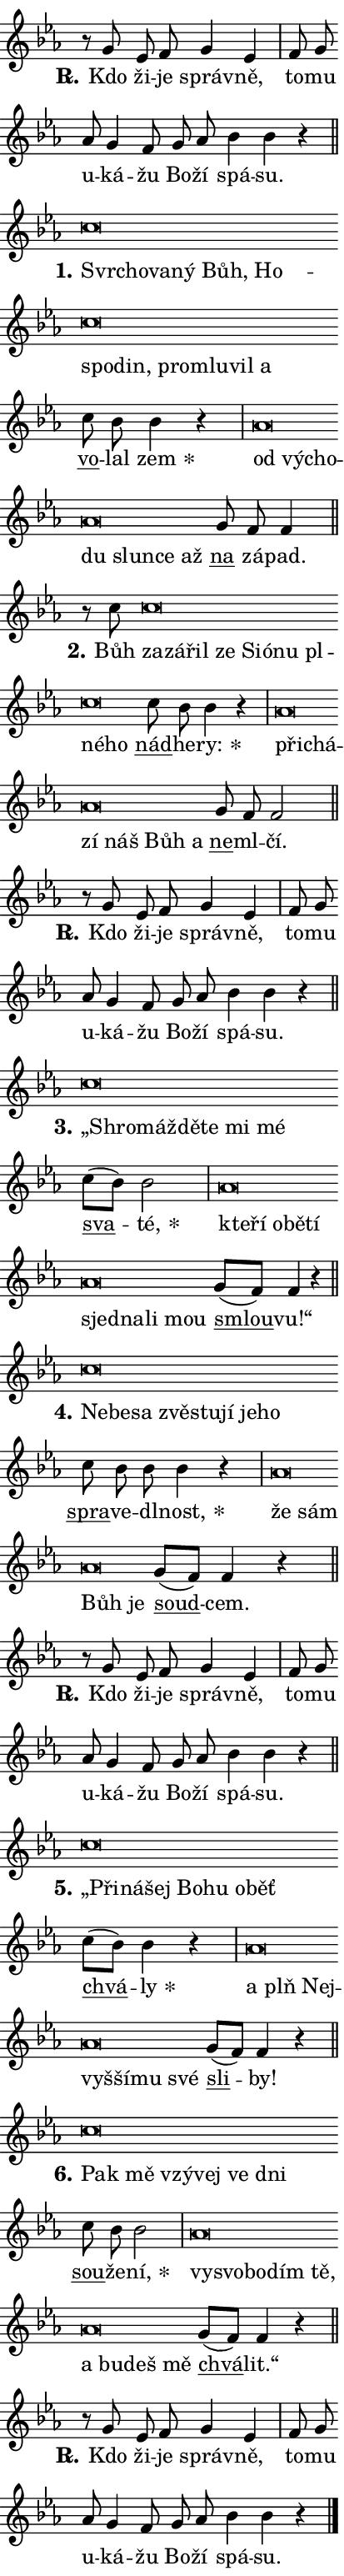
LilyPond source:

\version "2.24.0"
\header { tagline = "" }
\paper {
  indent = 0\cm
  top-margin = 0\cm
  right-margin = 0.13\cm % to fit lyric hyphens
  bottom-margin = 0\cm
  left-margin = 0\cm
  paper-width = 7\cm
  page-breaking = #ly:one-page-breaking
  system-system-spacing.basic-distance = #11
  score-system-spacing.basic-distance = #11
  ragged-last = ##f
}


%% Author: Thomas Morley
%% https://lists.gnu.org/archive/html/lilypond-user/2020-05/msg00002.html
#(define (line-position grob)
"Returns position of @var[grob} in current system:
   @code{'start}, if at first time-step
   @code{'end}, if at last time-step
   @code{'middle} otherwise
"
  (let* ((col (ly:item-get-column grob))
         (ln (ly:grob-object col 'left-neighbor))
         (rn (ly:grob-object col 'right-neighbor))
         (col-to-check-left (if (ly:grob? ln) ln col))
         (col-to-check-right (if (ly:grob? rn) rn col))
         (break-dir-left
           (and
             (ly:grob-property col-to-check-left 'non-musical #f)
             (ly:item-break-dir col-to-check-left)))
         (break-dir-right
           (and
             (ly:grob-property col-to-check-right 'non-musical #f)
             (ly:item-break-dir col-to-check-right))))
        (cond ((eqv? 1 break-dir-left) 'start)
              ((eqv? -1 break-dir-right) 'end)
              (else 'middle))))

#(define (tranparent-at-line-position vctor)
  (lambda (grob)
  "Relying on @code{line-position} select the relevant enry from @var{vctor}.
Used to determine transparency,"
    (case (line-position grob)
      ((end) (not (vector-ref vctor 0)))
      ((middle) (not (vector-ref vctor 1)))
      ((start) (not (vector-ref vctor 2))))))

noteHeadBreakVisibility =
#(define-music-function (break-visibility)(vector?)
"Makes @code{NoteHead}s transparent relying on @var{break-visibility}"
#{
  \override NoteHead.transparent =
    #(tranparent-at-line-position break-visibility)
#})

#(define delete-ledgers-for-transparent-note-heads
  (lambda (grob)
    "Reads whether a @code{NoteHead} is transparent.
If so this @code{NoteHead} is removed from @code{'note-heads} from
@var{grob}, which is supposed to be @code{LedgerLineSpanner}.
As a result ledgers are not printed for this @code{NoteHead}"
    (let* ((nhds-array (ly:grob-object grob 'note-heads))
           (nhds-list
             (if (ly:grob-array? nhds-array)
                 (ly:grob-array->list nhds-array)
                 '()))
           ;; Relies on the transparent-property being done before
           ;; Staff.LedgerLineSpanner.after-line-breaking is executed.
           ;; This is fragile ...
           (to-keep
             (remove
               (lambda (nhd)
                 (ly:grob-property nhd 'transparent #f))
               nhds-list)))
      ;; TODO find a better method to iterate over grob-arrays, similiar
      ;; to filter/remove etc for lists
      ;; For now rebuilt from scratch
      (set! (ly:grob-object grob 'note-heads)  '())
      (for-each
        (lambda (nhd)
          (ly:pointer-group-interface::add-grob grob 'note-heads nhd))
        to-keep))))

squashNotes = {
  \override NoteHead.X-extent = #'(-0.2 . 0.2)
  \override NoteHead.Y-extent = #'(-0.75 . 0)
  \override NoteHead.stencil =
    #(lambda (grob)
       (let ((pos (ly:grob-property grob 'staff-position)))
         (begin
           (if (< pos -7) (display "ERROR: Lower brevis then expected\n") (display "OK: Expected brevis position\n"))
           (if (<= pos -6) ly:text-interface::print ly:note-head::print))))
}
unSquashNotes = {
  \revert NoteHead.X-extent
  \revert NoteHead.Y-extent
  \revert NoteHead.stencil
}

hideNotes = \noteHeadBreakVisibility #begin-of-line-visible
unHideNotes = \noteHeadBreakVisibility #all-visible

% work-around for resetting accidentals
% https://lilypond.org/doc/v2.23/Documentation/notation/displaying-rhythms#unmetered-music
cadenzaMeasure = {
  \cadenzaOff
  \partial 1024 s1024
  \cadenzaOn
}

#(define-markup-command (accent layout props text) (markup?)
  "Underline accented syllable"
  (interpret-markup layout props
    #{\markup \override #'(offset . 4.3) \underline { #text }#}))

responsum = \markup \concat {
  "R" \hspace #-1.05 \path #0.1 #'((moveto 0 0.07) (lineto 0.9 0.8)) \hspace #0.05 "."
}

spaceSize = #0.6828661417322834 % exact space size for TeX Gyre Schola

\layout {
  \context {
    \Staff
    \remove "Time_signature_engraver"
    \override LedgerLineSpanner.after-line-breaking = #delete-ledgers-for-transparent-note-heads
  }
  \context {
    \Lyrics {
      \override LyricSpace.minimum-distance = \spaceSize
      \override LyricText.font-name = #"TeX Gyre Schola"
      \override LyricText.font-size = 1
      \override StanzaNumber.font-name = #"TeX Gyre Schola Bold"
      \override StanzaNumber.font-size = 1
    }
  }
  \context {
    \Score 
    \override NoteHead.text =
      #(lambda (grob) 
        (let ((pos (ly:grob-property grob 'staff-position)))
          #{\markup {
            \combine
              \halign #-0.55 \raise #(if (= pos -6) 0 0.5) \override #'(thickness . 2) \draw-line #'(3.2 . 0)
              \musicglyph "noteheads.sM1"
          }#}))
  }
}

% magnetic-lyrics.ily
%
%   written by
%     Jean Abou Samra <jean@abou-samra.fr>
%     Werner Lemberg <wl@gnu.org>
%
%   adapted by
%     Jiri Hon <jiri.hon@gmail.com>
%
% Version 2022-Apr-15

% https://www.mail-archive.com/lilypond-user@gnu.org/msg149350.html

#(define (Left_hyphen_pointer_engraver context)
   "Collect syllable-hyphen-syllable occurrences in lyrics and store
them in properties.  This engraver only looks to the left.  For
example, if the lyrics input is @code{foo -- bar}, it does the
following.

@itemize @bullet
@item
Set the @code{text} property of the @code{LyricHyphen} grob between
@q{foo} and @q{bar} to @code{foo}.

@item
Set the @code{left-hyphen} property of the @code{LyricText} grob with
text @q{foo} to the @code{LyricHyphen} grob between @q{foo} and
@q{bar}.
@end itemize

Use this auxiliary engraver in combination with the
@code{lyric-@/text::@/apply-@/magnetic-@/offset!} hook."
   (let ((hyphen #f)
         (text #f))
     (make-engraver
      (acknowledgers
       ((lyric-syllable-interface engraver grob source-engraver)
        (set! text grob)))
      (end-acknowledgers
       ((lyric-hyphen-interface engraver grob source-engraver)
        ;(when (not (grob::has-interface grob 'lyric-space-interface))
          (set! hyphen grob)));)
      ((stop-translation-timestep engraver)
       (when (and text hyphen)
         (ly:grob-set-object! text 'left-hyphen hyphen))
       (set! text #f)
       (set! hyphen #f)))))

#(define (lyric-text::apply-magnetic-offset! grob)
   "If the space between two syllables is less than the value in
property @code{LyricText@/.details@/.squash-threshold}, move the right
syllable to the left so that it gets concatenated with the left
syllable.

Use this function as a hook for
@code{LyricText@/.after-@/line-@/breaking} if the
@code{Left_@/hyphen_@/pointer_@/engraver} is active."
   (let ((hyphen (ly:grob-object grob 'left-hyphen #f)))
     (when hyphen
       (let ((left-text (ly:spanner-bound hyphen LEFT)))
         (when (grob::has-interface left-text 'lyric-syllable-interface)
           (let* ((common (ly:grob-common-refpoint grob left-text X))
                  (this-x-ext (ly:grob-extent grob common X))
                  (left-x-ext
                   (begin
                     ;; Trigger magnetism for left-text.
                     (ly:grob-property left-text 'after-line-breaking)
                     (ly:grob-extent left-text common X)))
                  ;; `delta` is the gap width between two syllables.
                  (delta (- (interval-start this-x-ext)
                            (interval-end left-x-ext)))
                  (details (ly:grob-property grob 'details))
                  (threshold (assoc-get 'squash-threshold details 0.2)))
             (when (< delta threshold)
               (let* (;; We have to manipulate the input text so that
                      ;; ligatures crossing syllable boundaries are not
                      ;; disabled.  For languages based on the Latin
                      ;; script this is essentially a beautification.
                      ;; However, for non-Western scripts it can be a
                      ;; necessity.
                      (lt (ly:grob-property left-text 'text))
                      (rt (ly:grob-property grob 'text))
                      (is-space (grob::has-interface hyphen 'lyric-space-interface))
                      (space (if is-space " " ""))
                      (extra-delta (if is-space spaceSize 0))
                      ;; Append new syllable.
                      (ltrt-space (if (and (string? lt) (string? rt))
                                (string-append lt space rt)
                                (make-concat-markup (list lt space rt))))
                      ;; Right-align `ltrt` to the right side.
                      (ltrt-space-markup (grob-interpret-markup
                               grob
                               (make-translate-markup
                                (cons (interval-length this-x-ext) 0)
                                (make-right-align-markup ltrt-space)))))
                 (begin
                   ;; Don't print `left-text`.
                   (ly:grob-set-property! left-text 'stencil #f)
                   ;; Set text and stencil (which holds all collected
                   ;; syllables so far) and shift it to the left.
                   (ly:grob-set-property! grob 'text ltrt-space)
                   (ly:grob-set-property! grob 'stencil ltrt-space-markup)
                   (ly:grob-translate-axis! grob (- (- delta extra-delta)) X))))))))))


#(define (lyric-hyphen::displace-bounds-first grob)
   ;; Make very sure this callback isn't triggered too early.
   (let ((left (ly:spanner-bound grob LEFT))
         (right (ly:spanner-bound grob RIGHT)))
     (ly:grob-property left 'after-line-breaking)
     (ly:grob-property right 'after-line-breaking)
     (ly:lyric-hyphen::print grob)))

squashThreshold = #0.4

\layout {
  \context {
    \Lyrics
    \consists #Left_hyphen_pointer_engraver
    \override LyricText.after-line-breaking =
      #lyric-text::apply-magnetic-offset!
    \override LyricHyphen.stencil = #lyric-hyphen::displace-bounds-first
    \override LyricText.details.squash-threshold = \squashThreshold
    \override LyricHyphen.minimum-distance = 0
    \override LyricHyphen.minimum-length = \squashThreshold
  }
}

squashText = \override LyricText.details.squash-threshold = 9999
unSquashText = \override LyricText.details.squash-threshold = \squashThreshold

leftText = \override LyricText.self-alignment-X = #LEFT
unLeftText = \revert LyricText.self-alignment-X

starOffset = #(lambda (grob) 
                (let ((x_offset (ly:self-alignment-interface::aligned-on-x-parent grob)))
                  (if (= x_offset 0) 0 (+ x_offset 1.2))))

star = #(define-music-function (syllable)(string?)
"Append star separator at the end of a syllable"
#{
  \once \override LyricText.X-offset = #starOffset
  \lyricmode { \markup {
    #syllable
    \override #'((font-name . "TeX Gyre Schola Bold")) \hspace #0.2 \lower #0.65 \larger "*"
  } }
#})

starAccent = #(define-music-function (syllable)(string?)
"Append star separator at the end of a syllable and make accent"
#{
  \once \override LyricText.X-offset = #starOffset
  \lyricmode { \markup {
    \accent #syllable
    \override #'((font-name . "TeX Gyre Schola Bold")) \hspace #0.2 \lower #0.65 \larger "*"
  } }
#})

breath = #(define-music-function (syllable)(string?)
"Append breathing indicator at the end of a syllable"
#{
  \lyricmode { \markup { #syllable "+" } }
#})

optionalBreath = #(define-music-function (syllable)(string?)
"Append optional breathing indicator at the end of a syllable"
#{
  \lyricmode { \markup { #syllable "(+)" } }
#})


\score {
    <<
        \new Voice = "melody" { \cadenzaOn \key es \major \relative { r8 g' es f g4 es \cadenzaMeasure \bar "|" f8 g \bar "" as g4 f8 \bar "" g as \bar "" bes4 bes r \cadenzaMeasure \bar "||" \break } }
        \new Lyrics \lyricsto "melody" { \lyricmode { \set stanza = \responsum
Kdo ži -- je správ -- ně, to -- mu u -- ká -- žu Bo -- ží spá -- su. } }
    >>
    \layout {}
}

\score {
    <<
        \new Voice = "melody" { \cadenzaOn \key es \major \relative { \squashNotes c''\breve*1/16 \hideNotes \breve*1/16 \bar "" \breve*1/16 \bar "" \breve*1/16 \bar "" \breve*1/16 \bar "" \breve*1/16 \bar "" \breve*1/16 \bar "" \breve*1/16 \bar "" \breve*1/16 \bar "" \breve*1/16 \bar "" \breve*1/16 \breve*1/16 \bar "" \unHideNotes \unSquashNotes \bar "" c8 bes bes4 r \cadenzaMeasure \bar "|" \squashNotes as\breve*1/16 \hideNotes \breve*1/16 \bar "" \breve*1/16 \bar "" \breve*1/16 \bar "" \breve*1/16 \bar "" \breve*1/16 \breve*1/16 \bar "" \unHideNotes \unSquashNotes \bar "" g8 f f4 \cadenzaMeasure \bar "||" \break } }
        \new Lyrics \lyricsto "melody" { \lyricmode { \set stanza = "1."
\leftText Svr -- \squashText cho -- va -- ný Bůh, Ho -- spo -- din, pro -- mlu -- vil a \unLeftText \unSquashText \markup \accent vo -- lal \star zem \leftText od \squashText vý -- cho -- du slun -- ce až \unLeftText \unSquashText \markup \accent na zá -- pad. } }
    >>
    \layout {}
}

\score {
    <<
        \new Voice = "melody" { \cadenzaOn \key es \major \relative { r8 c''8 \squashNotes c\breve*1/16 \hideNotes \breve*1/16 \bar "" \breve*1/16 \bar "" \breve*1/16 \bar "" \breve*1/16 \bar "" \breve*1/16 \bar "" \breve*1/16 \bar "" \breve*1/16 \bar "" \breve*1/16 \breve*1/16 \bar "" \unHideNotes \unSquashNotes \bar "" c8 bes bes4 r \cadenzaMeasure \bar "|" \squashNotes as\breve*1/16 \hideNotes \breve*1/16 \bar "" \breve*1/16 \bar "" \breve*1/16 \bar "" \breve*1/16 \breve*1/16 \bar "" \unHideNotes \unSquashNotes \bar "" g8 f f2 \cadenzaMeasure \bar "||" \break } }
        \new Lyrics \lyricsto "melody" { \lyricmode { \set stanza = "2."
Bůh \leftText za -- \squashText zá -- řil ze Si -- ó -- nu pl -- né -- ho \unLeftText \unSquashText \markup \accent nád -- he -- \star ry: \leftText při -- \squashText chá -- zí náš Bůh a \unLeftText \unSquashText \markup \accent ne -- ml -- čí. } }
    >>
    \layout {}
}

\score {
    <<
        \new Voice = "melody" { \cadenzaOn \key es \major \relative { r8 g' es f g4 es \cadenzaMeasure \bar "|" f8 g \bar "" as g4 f8 \bar "" g as \bar "" bes4 bes r \cadenzaMeasure \bar "||" \break } }
        \new Lyrics \lyricsto "melody" { \lyricmode { \set stanza = \responsum
Kdo ži -- je správ -- ně, to -- mu u -- ká -- žu Bo -- ží spá -- su. } }
    >>
    \layout {}
}

\score {
    <<
        \new Voice = "melody" { \cadenzaOn \key es \major \relative { \squashNotes c''\breve*1/16 \hideNotes \breve*1/16 \bar "" \breve*1/16 \bar "" \breve*1/16 \bar "" \breve*1/16 \breve*1/16 \bar "" \unHideNotes \unSquashNotes \bar "" c8[( bes)] bes2 \cadenzaMeasure \bar "|" \squashNotes as\breve*1/16 \hideNotes \breve*1/16 \bar "" \breve*1/16 \bar "" \breve*1/16 \bar "" \breve*1/16 \bar "" \breve*1/16 \bar "" \breve*1/16 \bar "" \breve*1/16 \breve*1/16 \bar "" \unHideNotes \unSquashNotes \bar "" g8[( f)] f4 r \cadenzaMeasure \bar "||" \break } }
        \new Lyrics \lyricsto "melody" { \lyricmode { \set stanza = "3."
\leftText „Shro -- \squashText máž -- dě -- te mi mé \unLeftText \unSquashText \markup \accent sva -- \star té, \leftText kte -- \squashText ří o -- bě -- tí sjed -- na -- li mou \unLeftText \unSquashText \markup \accent smlou -- vu!“ } }
    >>
    \layout {}
}

\score {
    <<
        \new Voice = "melody" { \cadenzaOn \key es \major \relative { \squashNotes c''\breve*1/16 \hideNotes \breve*1/16 \bar "" \breve*1/16 \bar "" \breve*1/16 \bar "" \breve*1/16 \bar "" \breve*1/16 \bar "" \breve*1/16 \breve*1/16 \bar "" \unHideNotes \unSquashNotes \bar "" c8 bes bes bes4 r \cadenzaMeasure \bar "|" \squashNotes as\breve*1/16 \hideNotes \breve*1/16 \bar "" \breve*1/16 \breve*1/16 \bar "" \unHideNotes \unSquashNotes \bar "" g8[( f)] f4 r \cadenzaMeasure \bar "||" \break } }
        \new Lyrics \lyricsto "melody" { \lyricmode { \set stanza = "4."
\leftText Ne -- \squashText be -- sa zvě -- stu -- jí je -- ho \unLeftText \unSquashText \markup \accent spra -- ve -- dl -- \star nost, \leftText že \squashText sám Bůh je \unLeftText \unSquashText \markup \accent soud -- cem. } }
    >>
    \layout {}
}

\score {
    <<
        \new Voice = "melody" { \cadenzaOn \key es \major \relative { r8 g' es f g4 es \cadenzaMeasure \bar "|" f8 g \bar "" as g4 f8 \bar "" g as \bar "" bes4 bes r \cadenzaMeasure \bar "||" \break } }
        \new Lyrics \lyricsto "melody" { \lyricmode { \set stanza = \responsum
Kdo ži -- je správ -- ně, to -- mu u -- ká -- žu Bo -- ží spá -- su. } }
    >>
    \layout {}
}

\score {
    <<
        \new Voice = "melody" { \cadenzaOn \key es \major \relative { \squashNotes c''\breve*1/16 \hideNotes \breve*1/16 \bar "" \breve*1/16 \bar "" \breve*1/16 \bar "" \breve*1/16 \bar "" \breve*1/16 \breve*1/16 \bar "" \unHideNotes \unSquashNotes \bar "" c8[( bes)] bes4 r \cadenzaMeasure \bar "|" \squashNotes as\breve*1/16 \hideNotes \breve*1/16 \bar "" \breve*1/16 \bar "" \breve*1/16 \bar "" \breve*1/16 \bar "" \breve*1/16 \breve*1/16 \bar "" \unHideNotes \unSquashNotes \bar "" g8[( f)] f4 r \cadenzaMeasure \bar "||" \break } }
        \new Lyrics \lyricsto "melody" { \lyricmode { \set stanza = "5."
\leftText „Při -- \squashText ná -- šej Bo -- hu o -- běť \unLeftText \unSquashText \markup \accent chvá -- \star ly \leftText a \squashText plň Nej -- vyš -- ší -- mu své \unLeftText \unSquashText \markup \accent sli -- by! } }
    >>
    \layout {}
}

\score {
    <<
        \new Voice = "melody" { \cadenzaOn \key es \major \relative { \squashNotes c''\breve*1/16 \hideNotes \breve*1/16 \bar "" \breve*1/16 \bar "" \breve*1/16 \bar "" \breve*1/16 \breve*1/16 \bar "" \unHideNotes \unSquashNotes \bar "" c8 bes bes2 \cadenzaMeasure \bar "|" \squashNotes as\breve*1/16 \hideNotes \breve*1/16 \bar "" \breve*1/16 \bar "" \breve*1/16 \bar "" \breve*1/16 \bar "" \breve*1/16 \bar "" \breve*1/16 \bar "" \breve*1/16 \breve*1/16 \bar "" \unHideNotes \unSquashNotes \bar "" g8[( f)] f4 r \cadenzaMeasure \bar "||" \break } }
        \new Lyrics \lyricsto "melody" { \lyricmode { \set stanza = "6."
\leftText Pak \squashText mě vzý -- vej ve dni \unLeftText \unSquashText \markup \accent sou -- že -- \star ní, \leftText vy -- \squashText svo -- bo -- dím tě, a bu -- deš mě \unLeftText \unSquashText \markup \accent chvá -- lit.“ } }
    >>
    \layout {}
}

\score {
    <<
        \new Voice = "melody" { \cadenzaOn \key es \major \relative { r8 g' es f g4 es \cadenzaMeasure \bar "|" f8 g \bar "" as g4 f8 \bar "" g as \bar "" bes4 bes r \cadenzaMeasure \bar "||" \break } \bar "|." }
        \new Lyrics \lyricsto "melody" { \lyricmode { \set stanza = \responsum
Kdo ži -- je správ -- ně, to -- mu u -- ká -- žu Bo -- ží spá -- su. } }
    >>
    \layout {}
}
